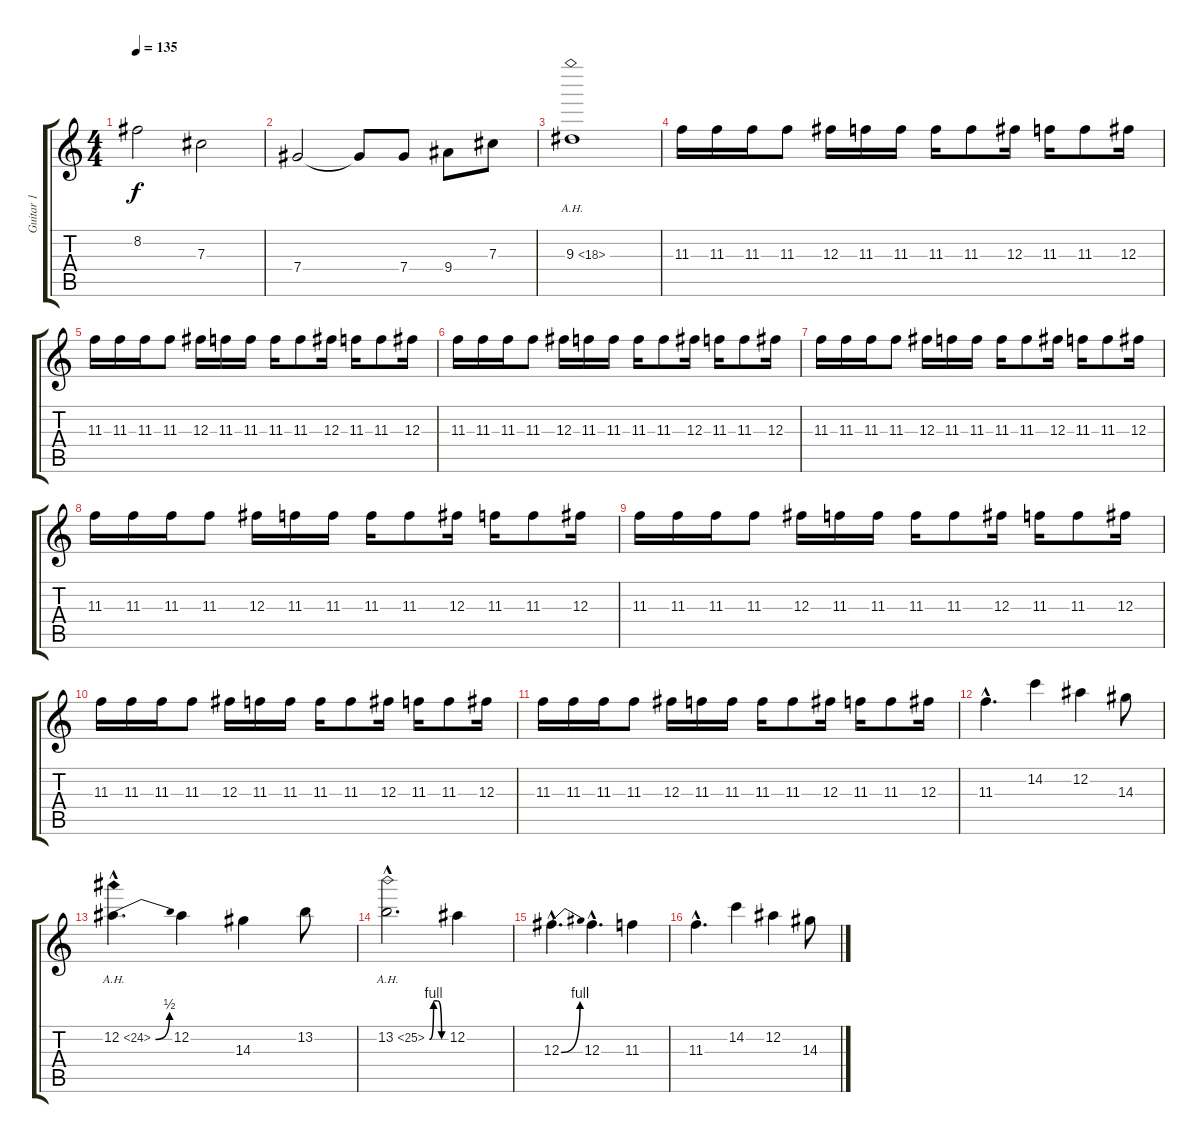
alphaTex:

\track ("Guitar 1" "Guitar 1") {instrument distortionguitar}
\staff {score tabs}
\tuning (Eb4 Bb3 Gb3 Db3 Ab2 Eb2) {hide}
\ts (4 4)
\tempo 135
\clef g2
\ks c
8.2.2{dy f} 7.3.2 |
7.4.2 7.4{t}.8 7.4.8 9.4.8 7.3.8 |
9.3{ah 9}.1 |
11.3.16 11.3.16 11.3.16 11.3.8 12.3.16 11.3.16 11.3.16 11.3.16 11.3.8 12.3.16 11.3.16 11.3.8 12.3.16 |
11.3.16 11.3.16 11.3.16 11.3.8 12.3.16 11.3.16 11.3.16 11.3.16 11.3.8 12.3.16 11.3.16 11.3.8 12.3.16 |
11.3.16 11.3.16 11.3.16 11.3.8 12.3.16 11.3.16 11.3.16 11.3.16 11.3.8 12.3.16 11.3.16 11.3.8 12.3.16 |
11.3.16 11.3.16 11.3.16 11.3.8 12.3.16 11.3.16 11.3.16 11.3.16 11.3.8 12.3.16 11.3.16 11.3.8 12.3.16 |
11.3.16 11.3.16 11.3.16 11.3.8 12.3.16 11.3.16 11.3.16 11.3.16 11.3.8 12.3.16 11.3.16 11.3.8 12.3.16 |
11.3.16 11.3.16 11.3.16 11.3.8 12.3.16 11.3.16 11.3.16 11.3.16 11.3.8 12.3.16 11.3.16 11.3.8 12.3.16 |
11.3.16 11.3.16 11.3.16 11.3.8 12.3.16 11.3.16 11.3.16 11.3.16 11.3.8 12.3.16 11.3.16 11.3.8 12.3.16 |
11.3.16 11.3.16 11.3.16 11.3.8 12.3.16 11.3.16 11.3.16 11.3.16 11.3.8 12.3.16 11.3.16 11.3.8 12.3.16 |
11.3{hac}.4{d} 14.2.4 12.2.4 14.3.8 |
12.2{be (bend 0 0 60 2) ah 12 hac}.4{d} 12.2.4 14.3.4 13.2.8 |
13.2{be (custom 0 0 15 4 30 4 45 0 60 0) ah 12 hac}.2{d} 12.2.4 |
12.3{be (bend 0 0 60 4) hac}.4{d} 12.3{hac}.4{d} 11.3.4 |
11.3{hac}.4{d} 14.2.4 12.2.4 14.3.8
